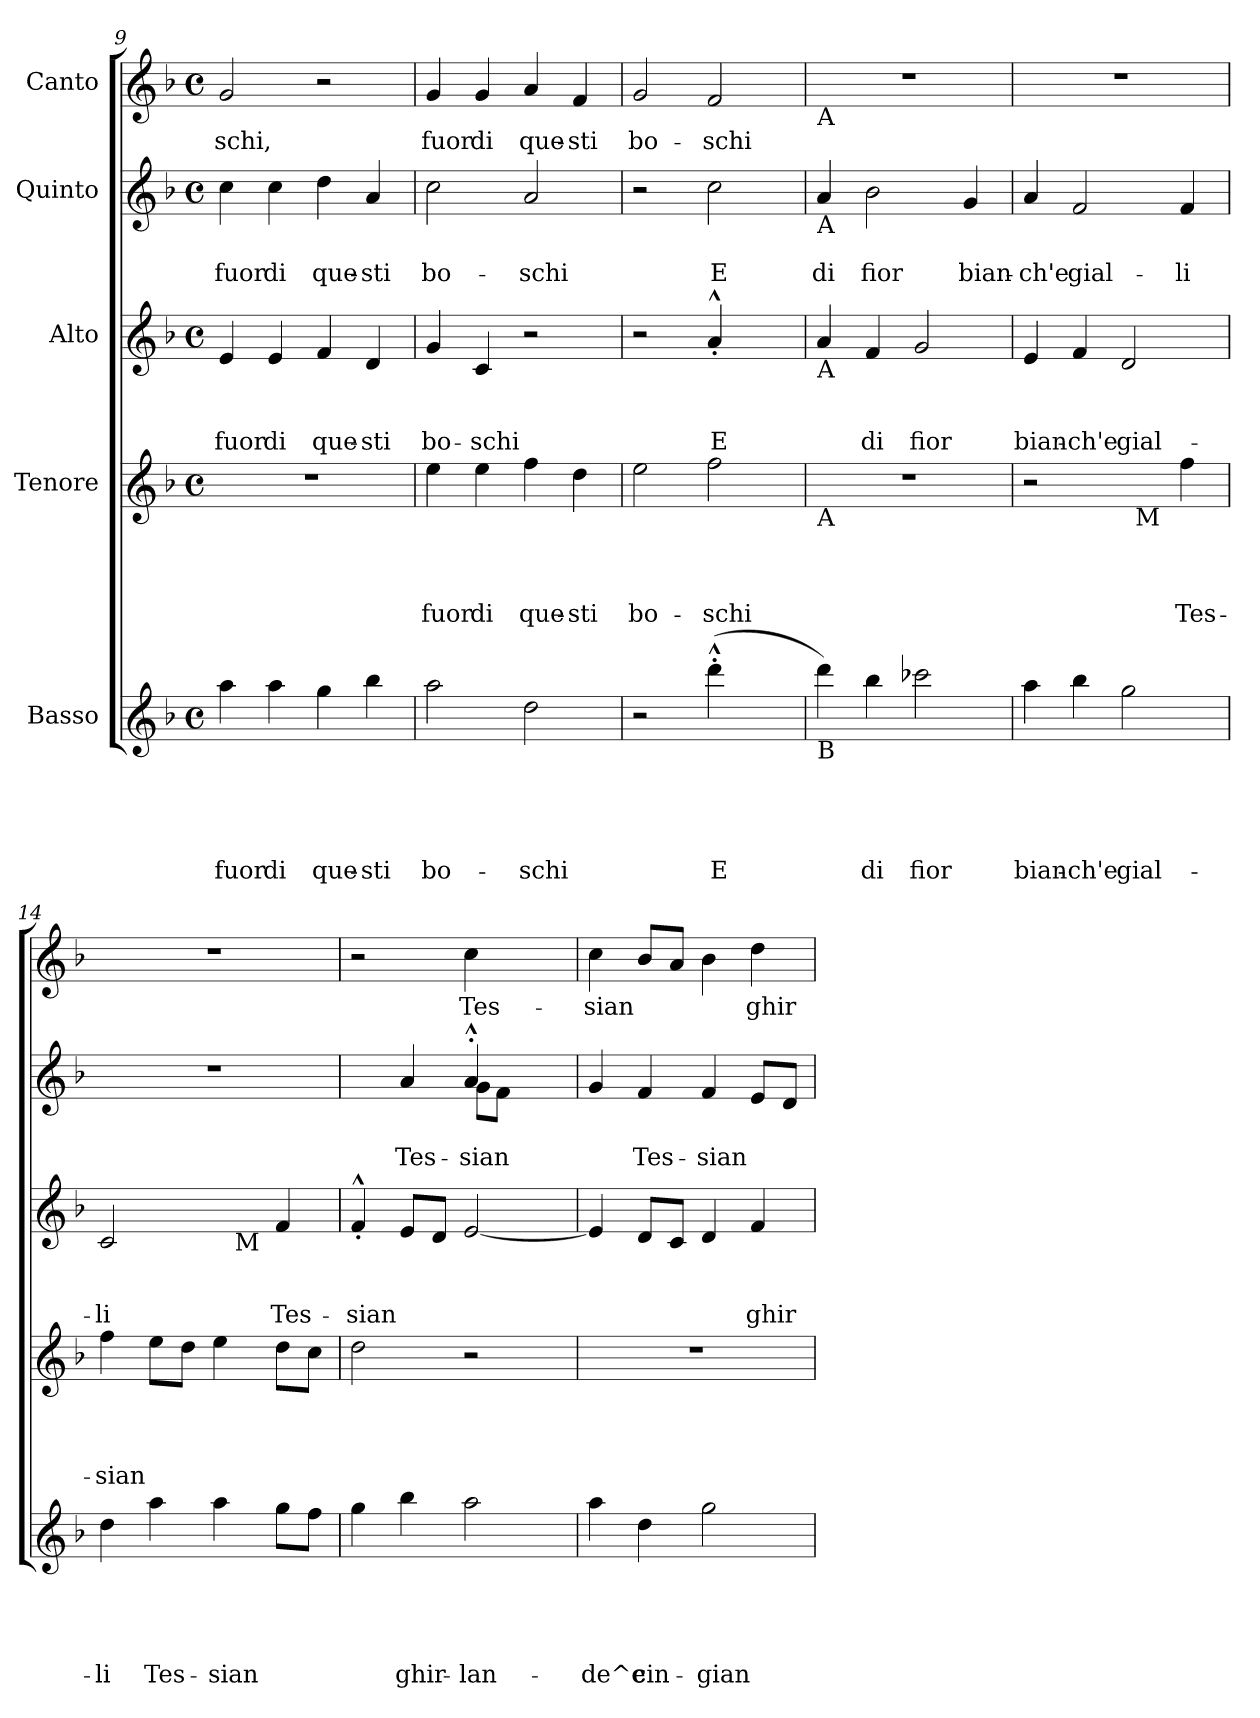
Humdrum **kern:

**kern	**text	**text	**text	**text	**text	**kern	**text	**text	**text	**text	**kern	**text	**text	**text	**kern	**text	**text	**kern	**text
*part5	*part5	*part5	*part5	*part5	*part5	*part4	*part4	*part4	*part4	*part4	*part3	*part3	*part3	*part3	*part2	*part2	*part2	*part1	*part1
*staff5	*staff5	*staff5	*staff5	*staff5	*staff5	*staff4	*staff4	*staff4	*staff4	*staff4	*staff3	*staff3	*staff3	*staff3	*staff2	*staff2	*staff2	*staff1	*staff1
*I"Basso	*	*	*	*	*	*I"Tenore	*	*	*	*	*I"Alto	*	*	*	*I"Quinto	*	*	*I"Canto	*
*clefG2	*	*	*	*	*	*clefG2	*	*	*	*	*clefG2	*	*	*	*clefG2	*	*	*clefG2	*
*k[b-]	*	*	*	*	*	*k[b-]	*	*	*	*	*k[b-]	*	*	*	*k[b-]	*	*	*k[b-]	*
*F:	*	*	*	*	*	*F:	*	*	*	*	*F:	*	*	*	*F:	*	*	*F:	*
*M4/4	*	*	*	*	*	*M4/4	*	*	*	*	*M4/4	*	*	*	*M4/4	*	*	*M4/4	*
*met(c)	*	*	*	*	*	*met(c)	*	*	*	*	*met(c)	*	*	*	*met(c)	*	*	*met(c)	*
=9	=9	=9	=9	=9	=9	=9	=9	=9	=9	=9	=9	=9	=9	=9	=9	=9	=9	=9	=9
!	!	!	!	!	!LO:LY:b	!	!	!	!	!	!	!	!	!LO:LY:b	!	!	!LO:LY:b:rj	!	!LO:LY:b
4aa\	.	.	.	.	fuor	1r	.	.	.	.	4e/	.	.	fuor	4cc\	.	fuor	2g/	-schi,
!	!	!	!	!	!LO:LY:b	!	!	!	!	!	!	!	!	!LO:LY:b	!	!	!LO:LY:b:rj	!	!
4aa\	.	.	.	.	di	.	.	.	.	.	4e/	.	.	di	4cc\	.	di	.	.
!	!	!	!	!	!LO:LY:b	!	!	!	!	!	!	!	!	!LO:LY:b	!	!	!LO:LY:b:rj	!	!
4gg\	.	.	.	.	que-	.	.	.	.	.	4f/	.	.	que-	4dd\	.	que-	2r	.
!	!	!	!	!	!LO:LY:b	!	!	!	!	!	!	!	!	!LO:LY:b	!	!	!LO:LY:b:rj	!	!
4bb-\	.	.	.	.	-sti	.	.	.	.	.	4d/	.	.	-sti	4a/	.	-sti	.	.
=10	=10	=10	=10	=10	=10	=10	=10	=10	=10	=10	=10	=10	=10	=10	=10	=10	=10	=10	=10
!	!	!	!	!	!LO:LY:b	!	!	!	!	!LO:LY:b:rj	!	!	!	!LO:LY:b	!	!	!LO:LY:b:rj	!	!LO:LY:b
2aa\	.	.	.	.	bo-	4ee\	.	.	.	fuor	4g/	.	.	bo-	2cc\	.	bo-	4g/	fuor
!	!	!	!	!	!	!	!	!	!	!LO:LY:b:rj	!	!	!	!LO:LY:b	!	!	!	!	!LO:LY:b
.	.	.	.	.	.	4ee\	.	.	.	di	4c/	.	.	-schi	.	.	.	4g/	di
!	!	!	!	!	!LO:LY:b	!	!	!	!	!LO:LY:b:rj	!	!	!	!	!	!	!LO:LY:b:rj	!	!LO:LY:b
2dd\	.	.	.	.	-schi	4ff\	.	.	.	que-	2r	.	.	.	2a/	.	-schi	4a/	que-
!	!	!	!	!	!	!	!	!	!	!LO:LY:b:rj	!	!	!	!	!	!	!	!	!LO:LY:b
.	.	.	.	.	.	4dd\	.	.	.	-sti	.	.	.	.	.	.	.	4f/	-sti
=11	=11	=11	=11	=11	=11	=11	=11	=11	=11	=11	=11	=11	=11	=11	=11	=11	=11	=11	=11
!	!	!	!	!	!	!	!	!	!	!LO:LY:b:rj	!	!	!	!	!	!	!	!	!LO:LY:b
2r	.	.	.	.	.	2ee\	.	.	.	bo-	2r	.	.	.	2r	.	.	2g/	bo-
!	!	!	!	!	!LO:LY:b	!	!	!	!	!LO:LY:b:rj	!	!	!	!LO:LY:b	!	!	!LO:LY:b:rj	!	!LO:LY:b
(>4ddd^^>'>\	.	.	.	.	E	2ff\	.	.	.	-schi	4a^^<'</	.	.	E	2cc\	.	E	2f/	-schi
4ryy	.	.	.	.	.	.	.	.	.	.	4ryy	.	.	.	.	.	.	.	.
!!LO:PB:g=z
=12	=12	=12	=12	=12	=12	=12	=12	=12	=12	=12	=12	=12	=12	=12	=12	=12	=12	=12	=12
!	!	!	!	!	!	!	!	!	!	!	!	!	!	!	!	!	!	!LO:TX:b:t=A	!
!	!	!	!	!	!	!	!	!	!	!	!	!	!	!	!LO:TX:b:t=A	!	!	!	!
!	!	!	!	!	!	!	!	!	!	!	!LO:TX:b:t=A	!	!	!	!	!	!	!	!
!	!	!	!	!	!	!LO:TX:b:t=A	!	!	!	!	!	!	!	!	!	!	!	!	!
!LO:TX:b:t=B	!	!	!	!	!	!	!	!	!	!	!	!	!	!	!	!	!	!	!
!	!	!	!	!	!	!	!	!	!	!	!	!	!	!	!	!	!LO:LY:b:rj	!	!
4ddd\)	.	.	.	.	.	1r	.	.	.	.	4a/	.	.	.	4a/	.	di	1r	.
!	!	!	!	!	!LO:LY:b	!	!	!	!	!	!	!	!	!LO:LY:b	!	!	!LO:LY:b:rj	!	!
4bb-\	.	.	.	.	di	.	.	.	.	.	4f/	.	.	di	2b-\	.	fior	.	.
!	!	!	!	!	!LO:LY:b	!	!	!	!	!	!	!	!	!LO:LY:b	!	!	!	!	!
2ccc-X\	.	.	.	.	fior	.	.	.	.	.	2g/	.	.	fior	.	.	.	.	.
!	!	!	!	!	!	!	!	!	!	!	!	!	!	!	!	!	!LO:LY:b:rj	!	!
.	.	.	.	.	.	.	.	.	.	.	.	.	.	.	4g/	.	bian-	.	.
=13	=13	=13	=13	=13	=13	=13	=13	=13	=13	=13	=13	=13	=13	=13	=13	=13	=13	=13	=13
!	!	!	!	!	!LO:LY:b	!	!	!	!	!	!	!	!	!LO:LY:b	!	!	!LO:LY:b:rj	!	!
*	*	*	*	*	*	*^	*	*	*	*	*	*	*	*	*	*	*	*	*
4aa\	.	.	.	.	bian-	2r	2ryy	.	.	.	.	4e/	.	.	bian-	4a/	.	-ch'e	1r	.
!	!	!	!	!	!LO:LY:b	!	!	!	!	!	!	!	!	!	!LO:LY:b	!	!	!LO:LY:b:rj	!	!
4bb-\	.	.	.	.	-ch'e	.	.	.	.	.	.	4f/	.	.	-ch'e	2f/	.	gial-	.	.
!	!	!	!	!	!LO:LY:b	!	!	!	!	!	!	!	!	!	!LO:LY:b	!	!	!	!	!
2gg\	.	.	.	.	gial-	4ryy	32ryy	.	.	.	.	2d/	.	.	gial-	.	.	.	.	.
!	!	!	!	!	!	!	!LO:TX:b:t=M	!	!	!	!	!	!	!	!	!	!	!	!	!
.	.	.	.	.	.	.	4...ryy	.	.	.	.	.	.	.	.	.	.	.	.	.
!	!	!	!	!	!	!	!	!	!	!	!LO:LY:b:rj	!	!	!	!	!	!	!LO:LY:b:rj	!	!
.	.	.	.	.	.	4ff\	.	.	.	.	Tes-	.	.	.	.	4f/	.	-li	.	.
=14	=14	=14	=14	=14	=14	=14	=14	=14	=14	=14	=14	=14	=14	=14	=14	=14	=14	=14	=14	=14
!	!	!	!	!	!LO:LY:b	!	!	!	!	!	!LO:LY:b:rj	!	!	!	!LO:LY:b	!	!	!	!	!
*	*	*	*	*	*	*v	*v	*	*	*	*	*^	*	*	*	*	*	*	*	*
4dd\	.	.	.	.	-li	4ff\	.	.	.	-sian	2c/	2ryy	.	.	-li	1r	.	.	1r	.
!	!	!	!	!	!LO:LY:b	!	!	!	!	!	!	!	!	!	!	!	!	!	!	!
4aa\	.	.	.	.	Tes-	8ee\L	.	.	.	.	.	.	.	.	.	.	.	.	.	.
.	.	.	.	.	.	8dd\J	.	.	.	.	.	.	.	.	.	.	.	.	.	.
!	!	!	!	!	!LO:LY:b	!	!	!	!	!	!	!	!	!	!	!	!	!	!	!
4aa\	.	.	.	.	-sian	4ee\	.	.	.	.	4ryy	16ryy	.	.	.	.	.	.	.	.
!	!	!	!	!	!	!	!	!	!	!	!	!LO:TX:b:t=M	!	!	!	!	!	!	!	!
.	.	.	.	.	.	.	.	.	.	.	.	4..ryy	.	.	.	.	.	.	.	.
!	!	!	!	!	!	!	!	!	!	!	!	!	!	!	!LO:LY:b	!	!	!	!	!
8gg\L	.	.	.	.	.	8dd\L	.	.	.	.	4f/	.	.	.	Tes-	.	.	.	.	.
8ff\J	.	.	.	.	.	8cc\J	.	.	.	.	.	.	.	.	.	.	.	.	.	.
=15	=15	=15	=15	=15	=15	=15	=15	=15	=15	=15	=15	=15	=15	=15	=15	=15	=15	=15	=15	=15
!	!	!	!	!	!	!	!	!	!	!	!	!	!	!	!LO:LY:b	!	!	!	!	!
*	*	*	*	*	*	*	*	*	*	*	*v	*v	*	*	*	*^	*	*	*	*
4gg\	.	.	.	.	.	2dd\	.	.	.	.	4f^^<'</	.	.	-sian	4ryy	2ryy	.	.	2r	.
!	!	!	!	!	!LO:LY:b	!	!	!	!	!	!	!	!	!	!	!	!	!LO:LY:b:rj	!	!
4bb-\	.	.	.	.	ghir-	.	.	.	.	.	8e/L	.	.	.	4a/	.	.	Tes-	.	.
.	.	.	.	.	.	.	.	.	.	.	8d/J	.	.	.	.	.	.	.	.	.
!	!	!	!	!	!LO:LY:b	!	!	!	!	!	!	!	!	!	!	!	!	!LO:LY:b:rj	!	!LO:LY:b
2aa\	.	.	.	.	-lan-	2r	.	.	.	.	[<2e/	.	.	.	4a^^>'>/	8g\L	.	-sian	4cc\	Tes-
.	.	.	.	.	.	.	.	.	.	.	.	.	.	.	.	8f\J	.	.	.	.
.	.	.	.	.	.	.	.	.	.	.	.	.	.	.	4ryy	4ryy	.	.	4ryy	.
=16	=16	=16	=16	=16	=16	=16	=16	=16	=16	=16	=16	=16	=16	=16	=16	=16	=16	=16	=16	=16
!	!	!	!	!	!LO:LY:b	!	!	!	!	!	!	!	!	!	!	!	!	!	!	!LO:LY:b
*	*	*	*	*	*	*	*	*	*	*	*	*	*	*	*v	*v	*	*	*	*
4aa\	.	.	.	.	-de^e	1r	.	.	.	.	4e/]	.	.	.	4g/	.	.	4cc\	-sian
!	!	!	!	!	!LO:LY:b	!	!	!	!	!	!	!	!	!	!	!	!LO:LY:b:rj	!	!
4dd\	.	.	.	.	cin-	.	.	.	.	.	8d/L	.	.	.	4f/	.	Tes-	8b-/L	.
.	.	.	.	.	.	.	.	.	.	.	8c/J	.	.	.	.	.	.	8a/J	.
!	!	!	!	!	!LO:LY:b	!	!	!	!	!	!	!	!	!	!	!	!LO:LY:b:rj	!	!
2gg\	.	.	.	.	-gian-	.	.	.	.	.	4d/	.	.	.	4f/	.	-sian	4b-\	.
!	!	!	!	!	!	!	!	!	!	!	!	!	!	!LO:LY:b	!	!	!	!	!LO:LY:b
.	.	.	.	.	.	.	.	.	.	.	4f/	.	.	ghir-	8e/L	.	.	4dd\	ghir-
.	.	.	.	.	.	.	.	.	.	.	.	.	.	.	8d/J	.	.	.	.
=	=	=	=	=	=	=	=	=	=	=	=	=	=	=	=	=	=	=	=
*-	*-	*-	*-	*-	*-	*-	*-	*-	*-	*-	*-	*-	*-	*-	*-	*-	*-	*-	*-
